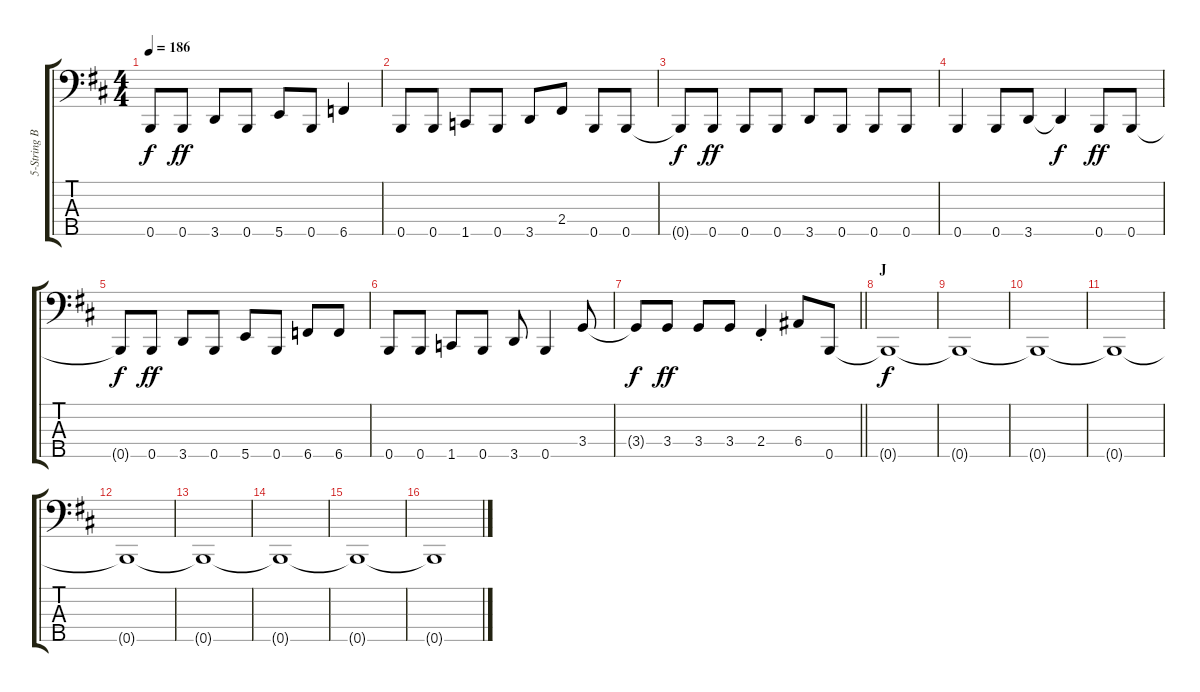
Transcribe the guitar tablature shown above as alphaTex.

\track ("5-String Bass" "5-String B") {instrument electricbasspick}
\staff {score tabs}
\tuning (G2 D2 A1 E1 B0) {hide}
\ts (4 4)
\tempo 186
\clef f4
\ks d
0.5{t}.8{dy f} 0.5.8{dy ff} 3.5.8 0.5.8 5.5.8 0.5.8 6.5.4 |
0.5.8 0.5.8 1.5.8 0.5.8 3.5.8 2.4.8 0.5.8 0.5.8 |
0.5{t}.8{dy f} 0.5.8{dy ff} 0.5.8 0.5.8 3.5.8 0.5.8 0.5.8 0.5.8 |
0.5.4 0.5.8 3.5.8 3.5{t}.4{dy f} 0.5.8{dy ff} 0.5.8 |
0.5{t}.8{dy f} 0.5.8{dy ff} 3.5.8 0.5.8 5.5.8 0.5.8 6.5.8 6.5.8 |
0.5.8 0.5.8 1.5.8 0.5.8 3.5.8 0.5.4 3.4.8 |
\barLineRight lightlight
3.4{t}.8{dy f} 3.4.8{dy ff} 3.4.8 3.4.8 2.4{st}.4 6.4.8 0.5.8 |
\section ("" "J")
0.5{t}.1{dy f} |
0.5{t}.1 |
0.5{t}.1 |
0.5{t}.1 |
0.5{t}.1 |
0.5{t}.1 |
0.5{t}.1 |
0.5{t}.1 |
0.5{t}.1
